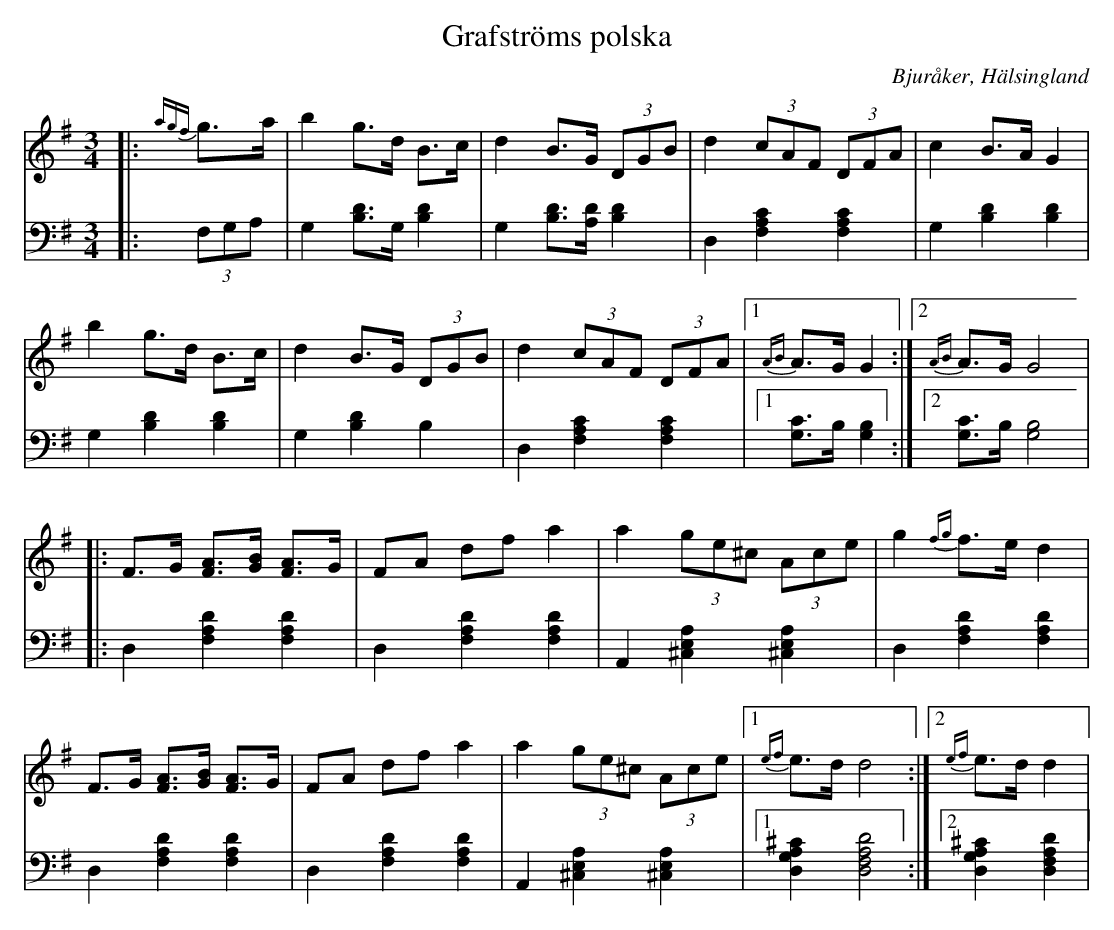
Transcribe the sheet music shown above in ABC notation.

X:1
T: Grafströms polska
O: Bjuråker, Hälsingland
M: 3/4
L: 1/8
K: G
V:1
V:2
V: 1
|:{agf}g>a|b2 g>d B>c|d2 B>G (3DGB|d2 (3cAF (3DFA|c2 B>A G2|
b2 g>d B>c|d2 B>G (3DGB|d2 (3cAF (3DFA|1 {AB}A>G G2:|2 {AB}A>G G4|
|:F>G [FA]>[GB] [FA]>G |FA df a2 |a2 (3ge^c (3Ace |g2 {fg}f>e d2 |
F>G [FA]>[GB] [FA]>G |FA df a2 |a2 (3ge^c (3Ace |1 {ef}e>d d4:|2 {ef}e>d d2|
V:2 clef=bass
|:(3F,G,A, | G,2 [B,D]>G, [B,2D2]|G,2 [B,D]>[A,D] [B,2D2]|D,2 [F,2A,2C2] [F,2A,2C2]| G,2 [B,2D2] [B,2D2]|
G,2 [B,2D2] [B,2D2]|G,2 [B,2D2] B,2|D,2 [F,2A,2C2] [F,2A,2C2]|1 [G,C]>B, [G,2B,2]:|2 [G,C]>B, [G,4B,4]|
|:D,2 [F,2A,2D2] [F,2A,2D2]|D,2 [F,2A,2D2] [F,2A,2D2]| A,,2 [^C,2E,2A,2] [^C,2E,2A,2]|D,2 [F,2A,2D2] [F,2A,2D2] |
D,2 [F,2A,2D2] [F,2A,2D2] | D,2 [F,2A,2D2] [F,2A,2D2] | A,,2 [^C,2E,2A,2] [^C,2E,2A,2]|1 [D,2G,2A,2^C2] [D,4F,4A,4D4]:|2 [D,2G,2A,2^C2] [D,2F,2A,2D2]|
